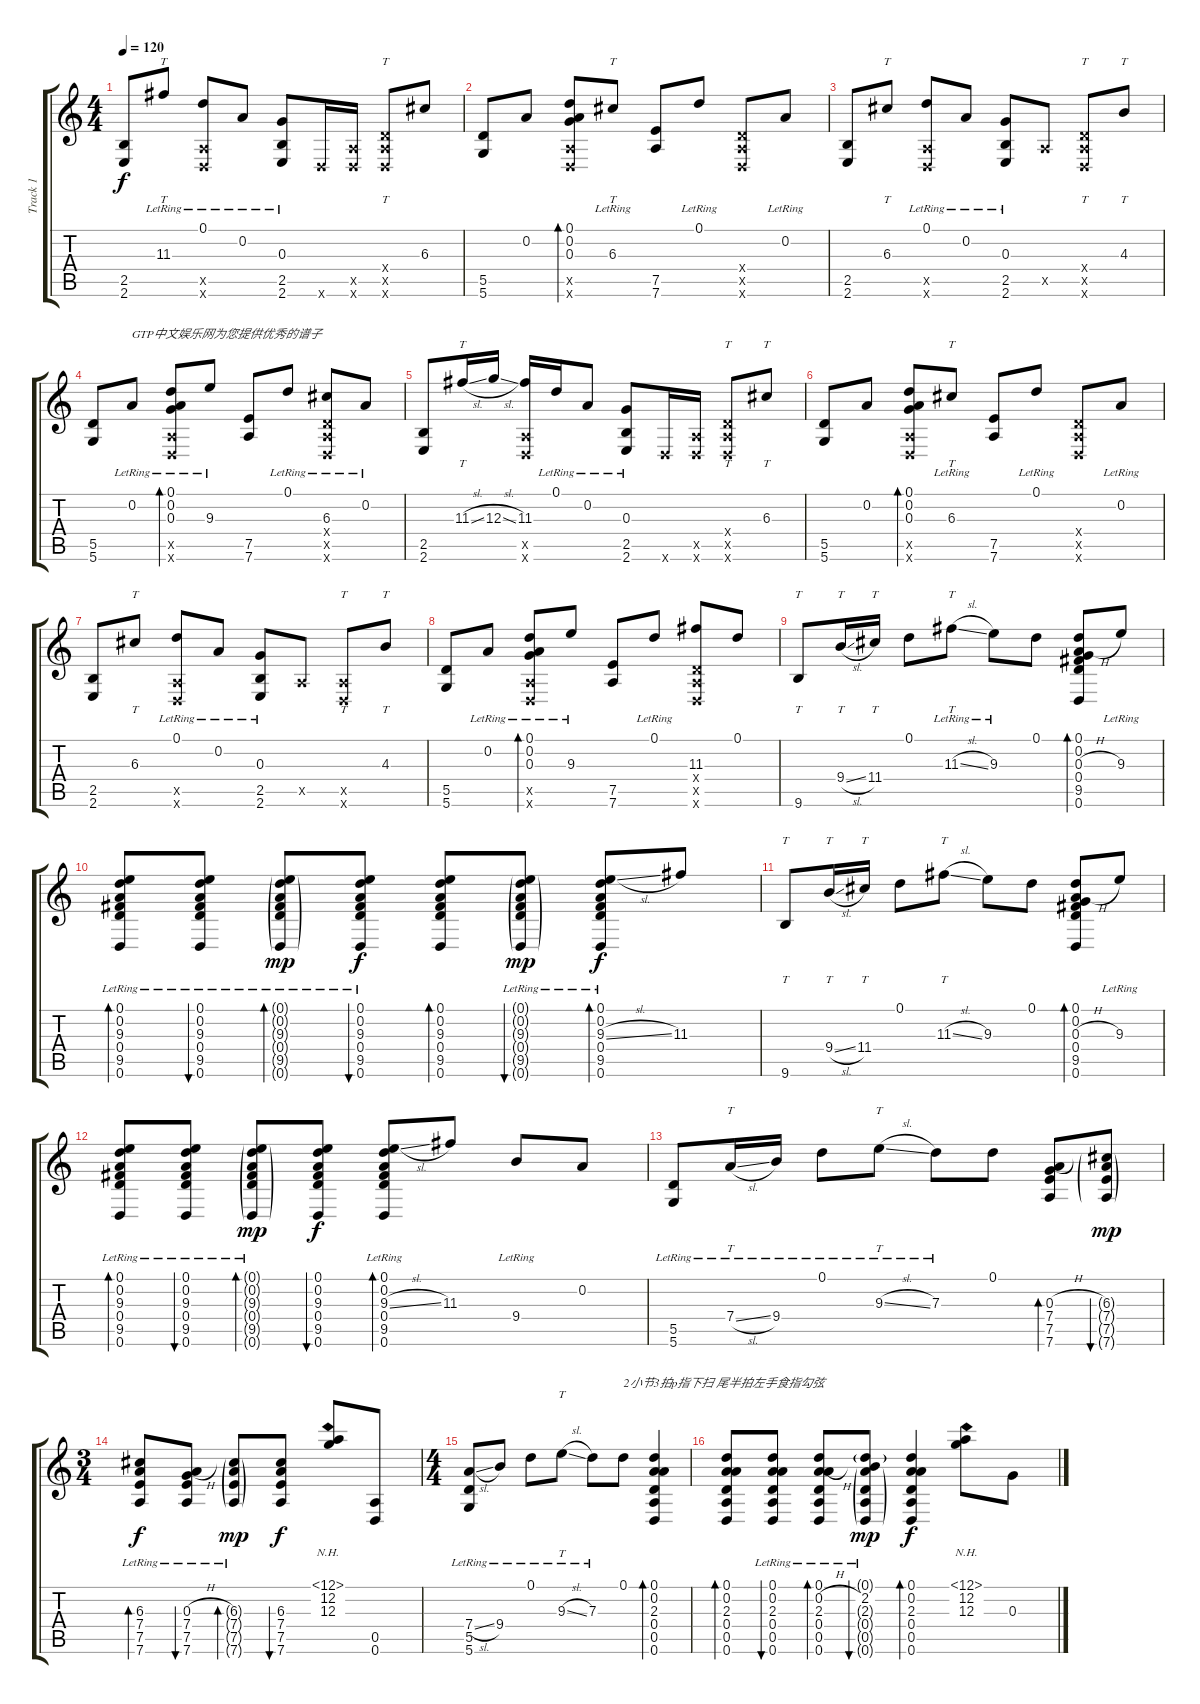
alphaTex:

\track ("Track 1" "Track 1") {instrument acousticguitarsteel}
\staff {score tabs}
\tuning (D4 A3 G3 D3 A2 D2) {hide}
\ts (4 4)
\tempo 120
\clef g2
\ks c
(2.5 2.6).8{dy f} 11.3{lr}.8{tt} (0.1{lr} 0.5{x} 0.6{x}).8 0.2{lr}.8 (0.3{lr} 2.5 2.6).8 0.6{x}.16 (0.5{x} 0.6{x}).16 (0.4{x} 0.5{x} 0.6{x}).8{tt} 6.3.8 |
(5.5 5.6).8 0.2.8 (0.1 0.2 0.3 0.5{x} 0.6{x}).8{bd 60} 6.3{lr}.8{tt} (7.5 7.6).8 0.1{lr}.8 (0.4{x} 0.5{x} 0.6{x}).8 0.2{lr}.8 |
(2.5 2.6).8 6.3.8{tt} (0.1{lr} 0.5{x} 0.6{x}).8 0.2{lr}.8 (0.3{lr} 2.5 2.6).8 0.5{x}.8 (0.4{x} 0.5{x} 0.6{x}).8{tt} 4.3.8{tt} |
(5.5 5.6).8 0.2{lr}.8{txt "GTP中文娱乐网为您提供优秀的谱子"} (0.1{lr} 0.2 0.3 0.5{x} 0.6{x}).8{bd 60} 9.3{lr}.8 (7.5 7.6).8 0.1{lr}.8 (6.3{lr} 0.4{x} 0.5{x} 0.6{x}).8 0.2{lr}.8 |
(2.5 2.6).8 11.3{sl}.16{tt} 12.3{sl}.16 (11.3 0.5{x} 0.6{x}).16 0.1{lr}.16 0.2{lr}.8 (0.3{lr} 2.5 2.6).8 0.6{x}.16 (0.5{x} 0.6{x}).16 (0.4{x} 0.5{x} 0.6{x}).8{tt} 6.3.8{tt} |
(5.5 5.6).8 0.2.8 (0.1 0.2 0.3 0.5{x} 0.6{x}).8{bd 60} 6.3{lr}.8{tt} (7.5 7.6).8 0.1{lr}.8 (0.4{x} 0.5{x} 0.6{x}).8 0.2{lr}.8 |
(2.5 2.6).8 6.3.8{tt} (0.1{lr} 0.5{x} 0.6{x}).8 0.2{lr}.8 (0.3{lr} 2.5 2.6).8 0.5{x}.8 (0.5{x} 0.6{x}).8{tt} 4.3.8{tt} |
(5.5 5.6).8 0.2{lr}.8 (0.1{lr} 0.2 0.3 0.5{x} 0.6{x}).8{bd 60} 9.3{lr}.8 (7.5 7.6).8 0.1{lr}.8 (11.3 0.4{x} 0.5{x} 0.6{x}).8 0.1.8 |
9.6.8{tt} 9.4{sl}.16{tt} 11.4.16{tt} 0.1.8 11.3{sl lr}.8{tt} 9.3{lr}.8 0.1.8 (0.1 0.2 0.3{h} 0.4 9.5 0.6).8{bd 60} 9.3{lr}.8 |
(0.1 0.2 9.3{lr} 0.4 9.5 0.6).8{bd 30} (0.1 0.2 9.3{lr} 0.4 9.5 0.6).8{bu 30} (0.1{g} 0.2{g} 9.3{g lr} 0.4{g} 9.5{g} 0.6{g}).8{bd 30 dy mp} (0.1 0.2 9.3{lr} 0.4 9.5 0.6).8{bu 30 dy f} (0.1 0.2 9.3 0.4 9.5 0.6).8{bd 30} (0.1{g} 0.2{g} 9.3{g lr} 0.4{g} 9.5{g} 0.6{g}).8{bu 30 dy mp} (0.1 0.2 9.3{sl lr} 0.4 9.5 0.6).8{bd 30 dy f} 11.3.8 |
9.6.8{tt} 9.4{sl}.16{tt} 11.4.16{tt} 0.1.8 11.3{sl}.8{tt} 9.3.8 0.1.8 (0.1 0.2 0.3{h} 0.4 9.5 0.6).8{bd 60} 9.3{lr}.8 |
(0.1 0.2 9.3{lr} 0.4 9.5 0.6).8{bd 30} (0.1 0.2 9.3{lr} 0.4 9.5 0.6).8{bu 30} (0.1{g} 0.2{g} 9.3{g lr} 0.4{g} 9.5{g} 0.6{g}).8{bd 30 dy mp} (0.1 0.2 9.3 0.4 9.5 0.6).8{bu 30 dy f} (0.1 0.2 9.3{sl lr} 0.4 9.5 0.6).8{bd 30} 11.3.8 9.4{lr}.8 0.2.8 |
(5.5{lr} 5.6).8 7.4{sl lr}.16{tt} 9.4{lr}.16 0.1{lr}.8 9.3{sl lr}.8{tt} 7.3{lr}.8 0.1.8 (0.3{h} 7.4 7.5 7.6).8{bd 60} (6.3{g} 7.4{g} 7.5{g} 7.6{g}).8{bu 30 dy mp} |
\ts (3 4)
(6.3{lr} 7.4 7.5 7.6).8{bd 30 dy f} (0.3{h lr} 7.4 7.5 7.6).8{bu 30} (6.3{g lr} 7.4{g} 7.5{g} 7.6{g}).8{bd 30 dy mp} (6.3 7.4 7.5 7.6).8{bu 60 dy f} (12.1{nh} 12.2 12.3).8 (0.5 0.6).8 |
\ts (4 4)
(7.4{sl} 5.5{lr} 5.6).8 9.4{lr}.8 0.1{lr}.8 9.3{sl lr}.8{tt} 7.3{lr}.8 0.1.8{txt "2小节3拍p指下扫 尾半拍左手食指勾弦"} (0.1 0.2 2.3 0.4 0.5 0.6).4{bd 60} |
(0.1 0.2 2.3 0.4 0.5 0.6).8{bd 60} (0.1 0.2 2.3{lr} 0.4 0.5 0.6).8{bu 60} (0.1 0.2{h} 2.3{lr} 0.4 0.5 0.6).8{bd 60} (0.1{g} 2.2 2.3{g lr} 0.4{g} 0.5{g} 0.6{g}).8{bu 60 dy mp} (0.1 0.2 2.3 0.4 0.5 0.6).4{bd 60 dy f} (12.1{nh} 12.2 12.3).8 0.3.8
